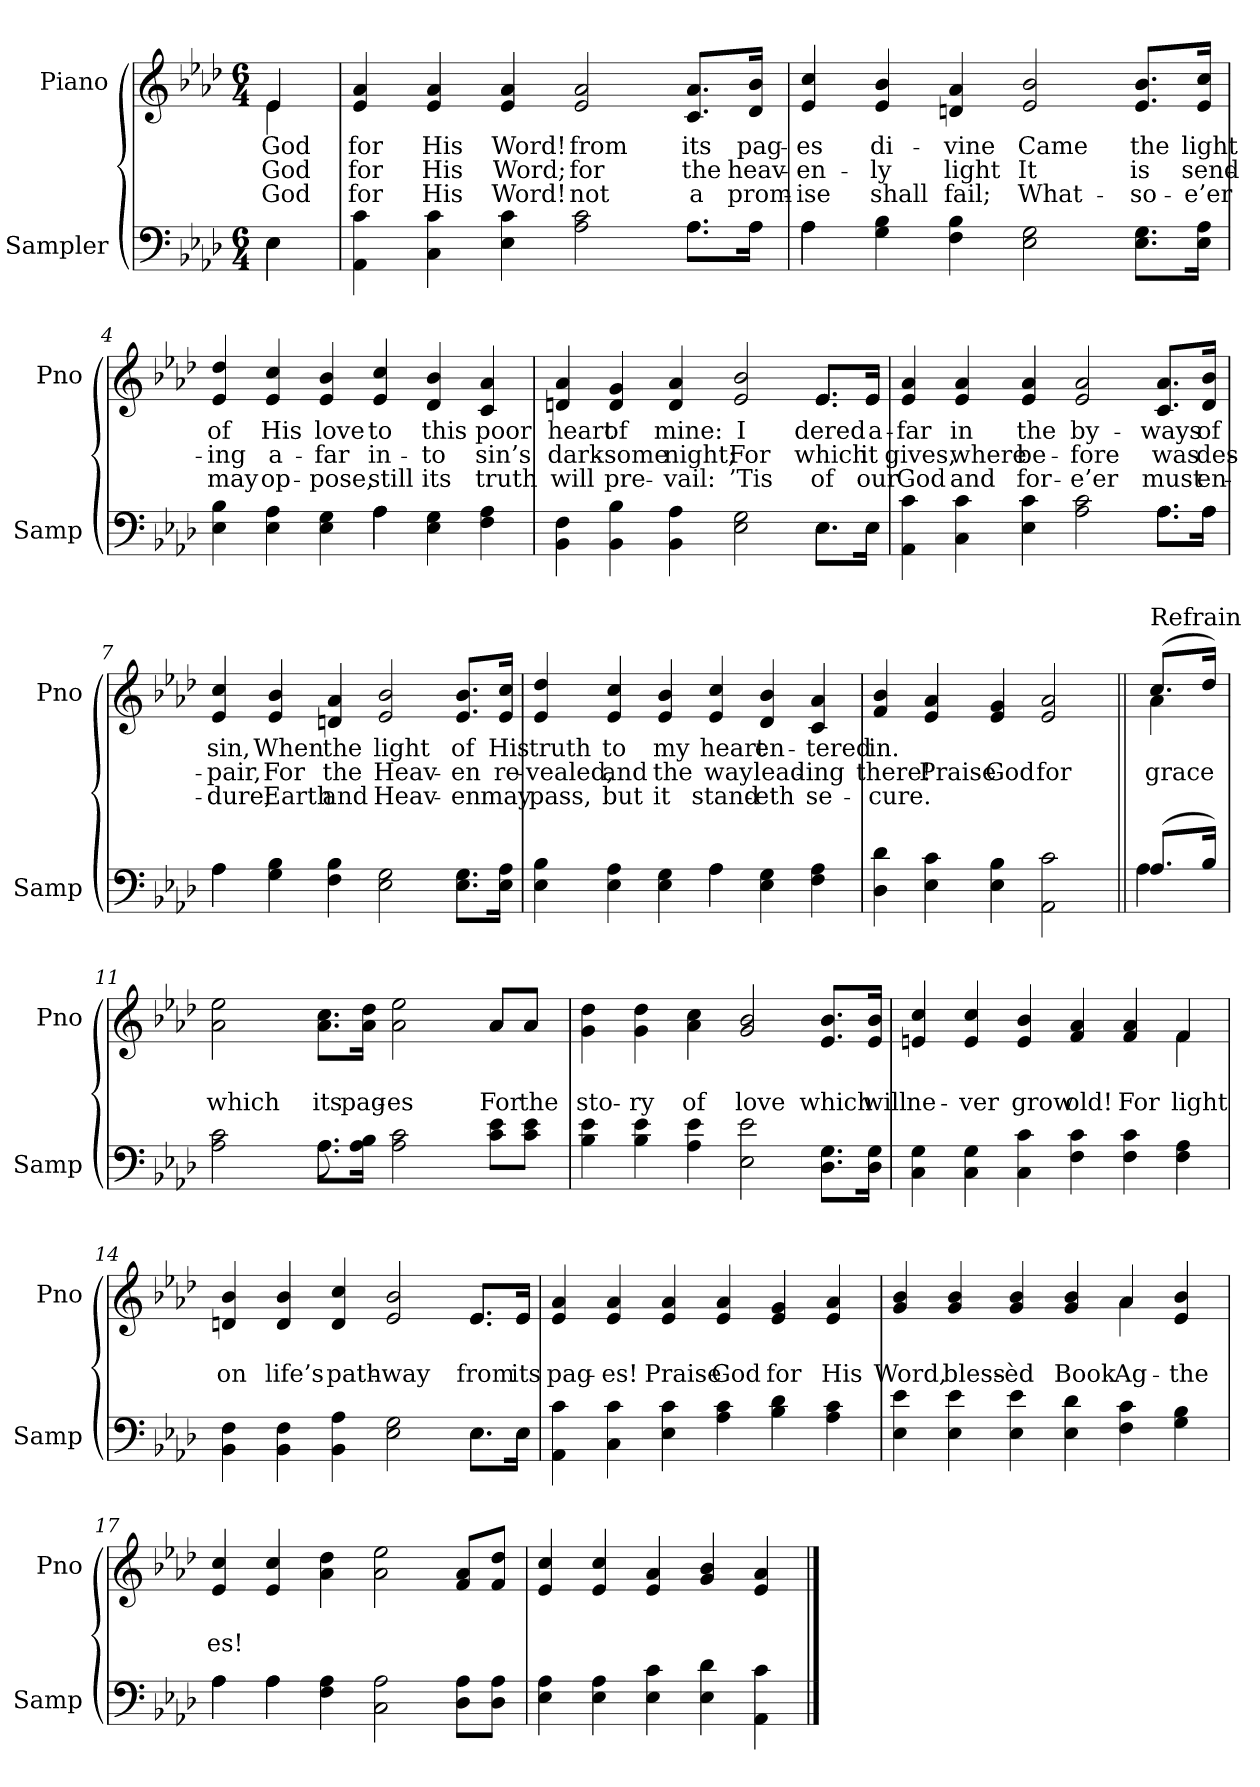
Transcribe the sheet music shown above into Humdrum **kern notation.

**kern	**kern	**text	**text	**text
*part2	*part1	*part1	*part1	*part1
*staff2	*staff1	*staff1	*staff1	*staff1
*I"Sampler	*I"Piano	*	*	*
*I'Samp	*I'Pno	*	*	*
*clefF4	*clefG2	*	*	*
*k[b-e-a-d-]	*k[b-e-a-d-]	*	*	*
*A-:	*A-:	*	*	*
*M6/4	*M6/4	*	*	*
=1	=1	=1	=1	=1
*^	*^	*	*	*
4E-\	4E-	4e-/	4e-	God	God	God
*	*	*v	*v	*	*	*
=2	=2	=2	=2	=2	=2
4AA- 4c	4ryy	4e- 4a-	for	for	for
*v	*v	*	*	*	*
4C 4c	4e- 4a-	His	His	His
4E- 4c	4e- 4a-	Word!	Word;	Word!
2A- 2c	2e- 2a-	from	for	not
*^	*	*	*	*
8.A-\L	8.A-\L	8.c/ 8.a-/L	its	the	a
16A-\Jk	16A-\Jk	16d-/ 16b-/Jk	pag-	heav-	prom-
=3	=3	=3	=3	=3	=3
4A-\	4A-	4e- 4cc	-es	-en-	-ise
4G 4B-	1ryy	4e- 4b-	di-	-ly	shall
4F 4B-	.	4dn 4a-	-vine	light	fail;
2E- 2G	.	2e- 2b-	Came	It	What-
8.E-\ 8.G\L	4ryy	8.e-/ 8.b-/L	the	is	-so-
16E-\ 16A-\Jk	.	16e-/ 16cc/Jk	light	send-	-e’er
=4	=4	=4	=4	=4	=4
4E- 4B-	2.ryy	4e- 4dd-	of	-ing	may
4E- 4A-	.	4e- 4cc	His	a-	op-
4E- 4G	.	4e- 4b-	love	-far	-pose,
4A-\	4A-	4e- 4cc	to	in-	still
4E- 4G	2ryy	4d- 4b-	this	-to	its
4F 4A-	.	4c 4a-	poor	sin’s	truth
=5	=5	=5	=5	=5	=5
*	*	*^	*	*	*
4BB- 4F	4ryy	4dn 4a-	4ryy	heart	dark-	will
*v	*v	*	*	*	*	*
*	*v	*v	*	*	*
4BB- 4B-	4d 4g	of	-some	pre-
4BB- 4A-	4d 4a-	mine:	night;	-vail:
2E- 2G	2e- 2b-	I	For	’Tis
*^	*^	*	*	*
8.E-\L	8.E-\L	8.e-/L	8.e-/L	-dered	which	of
16E-\Jk	16E-\Jk	16e-/Jk	16e-/Jk	a-	it	our
*	*	*v	*v	*	*	*
=6	=6	=6	=6	=6	=6
4AA- 4c	4ryy	4e- 4a-	-far	gives,	God
*v	*v	*	*	*	*
4C 4c	4e- 4a-	in	where	and
4E- 4c	4e- 4a-	the	be-	for-
2A- 2c	2e- 2a-	by-	-fore	-e’er
*^	*	*	*	*
8.A-\L	8.A-\L	8.c/ 8.a-/L	-ways	was	must
16A-\Jk	16A-\Jk	16d-/ 16b-/Jk	of	des-	en-
=7	=7	=7	=7	=7	=7
4A-\	4A-	4e- 4cc	sin,	-pair,	-dure;
4G 4B-	1ryy	4e- 4b-	When	For	Earth
4F 4B-	.	4dn 4a-	the	the	and
2E- 2G	.	2e- 2b-	light	Heav-	Heav-
8.E-\ 8.G\L	4ryy	8.e-/ 8.b-/L	of	-en	-en
16E-\ 16A-\Jk	.	16e-/ 16cc/Jk	His	re-	may
=8	=8	=8	=8	=8	=8
4E- 4B-	2.ryy	4e- 4dd-	truth	-vealed,	pass,
4E- 4A-	.	4e- 4cc	to	and	but
4E- 4G	.	4e- 4b-	my	the	it
4A-\	4A-	4e- 4cc	heart	way	stand-
4E- 4G	2ryy	4d- 4b-	en-	lead-	-eth
4F 4A-	.	4c 4a-	-tered	-ing	se-
*v	*v	*	*	*	*
=9	=9	=9	=9	=9
4D- 4d-	4f 4b-	in.	there!	-cure.
4E- 4c	4e- 4a-	.	Praise	.
4E- 4B-	4e- 4g	.	God	.
2AA- 2c	2e- 2a-	.	for	.
=10||	=10||	=10||	=10||	=10||
*^	*^	*	*	*
!	!	!LO:TX:t=Refrain	!	!	!	!
(8.A-/L	4A-	(8.cc/L	4a-	.	grace	.
16B-/Jk)	.	16dd-/Jk)	.	.	.	.
=11	=11	=11	=11	=11	=11	=11
2A- 2c	2ryy	2a- 2ee-	4ryy	.	which	.
*	*	*v	*v	*	*	*
8.A-\L	8.A-	8.a-\ 8.cc\L	.	its	.
16A-\ 16B-\Jk	2ryy	16a-\ 16dd-\Jk	.	pag-	.
2A- 2c	.	2a- 2ee-	.	-es	.
.	4ryy	.	.	.	.
*	*	*^	*	*	*
8c\ 8e-\L	.	8a-/L	8a-/L	.	For	.
8c\ 8e-\J	.	8a-/J	8a-/J	.	the	.
.	16ryy	.	.	.	.	.
*v	*v	*	*	*	*	*
*	*v	*v	*	*	*
=12	=12	=12	=12	=12
4B- 4e-	4g 4dd-	.	sto-	.
4B- 4e-	4g 4dd-	.	-ry	.
4A- 4e-	4a- 4cc	.	of	.
2E- 2e-	2g 2b-	.	love	.
8.D-\ 8.G\L	8.e-/ 8.b-/L	.	which	.
16D-\ 16G\Jk	16e-/ 16b-/Jk	.	will	.
=13	=13	=13	=13	=13
*	*^	*	*	*
4C 4G	4en 4cc	4ryy	.	ne-	.
*	*v	*v	*	*	*
4C 4G	4e 4cc	.	-ver	.
4C 4c	4e 4b-	.	grow	.
4F 4c	4f 4a-	.	old!	.
4F 4c	4f 4a-	.	For	.
*	*^	*	*	*
4F 4A-	4f/	4f	.	light	.
=14	=14	=14	=14	=14	=14
*^	*	*	*	*	*
4BB- 4F	4ryy	4dn 4b-	4ryy	.	on	.
*v	*v	*	*	*	*	*
*	*v	*v	*	*	*
4BB- 4F	4d 4b-	.	life’s	.
4BB- 4A-	4d 4cc	.	path-	.
2E- 2G	2e- 2b-	.	-way	.
*^	*^	*	*	*
8.E-\L	8.E-\L	8.e-/L	8.e-/L	.	from	.
16E-\Jk	16E-\Jk	16e-/Jk	16e-/Jk	.	its	.
*v	*v	*	*	*	*	*
*	*v	*v	*	*	*
=15	=15	=15	=15	=15
4AA-\ 4c\	4e- 4a-	.	pag-	.
4C\ 4c\	4e- 4a-	.	-es!	.
4E-\ 4c\	4e- 4a-	.	Praise	.
4A-\ 4c\	4e- 4a-	.	God	.
4B-\ 4d-\	4e- 4g	.	for	.
4A-\ 4c\	4e- 4a-	.	His	.
=16	=16	=16	=16	=16
*	*^	*	*	*
4E- 4e-	4g 4b-	1ryy	.	Word,	.
4E- 4e-	4g 4b-	.	.	bless-	.
4E- 4e-	4g 4b-	.	.	-èd	.
4E- 4d-	4g 4b-	.	.	Book	.
4F 4c	4a-/	4a-	.	Ag-	.
4G 4B-	4e- 4b-	4ryy	.	the	.
*	*v	*v	*	*	*
=17	=17	=17	=17	=17
*^	*	*	*	*
4A-\	4A-	4e- 4cc	.	-es!	.
4A-\	4A-	4e- 4cc	.	.	.
4F 4A-	1ryy	4a- 4dd-	.	.	.
2C 2A-	.	2a- 2ee-	.	.	.
8D-\ 8A-\L	.	8f/ 8a-/L	.	.	.
8D-\ 8A-\J	.	8f/ 8dd-/J	.	.	.
*v	*v	*	*	*	*
=18	=18	=18	=18	=18
4E- 4A-	4e- 4cc	.	.	.
4E- 4A-	4e- 4cc	.	.	.
4E- 4c	4e- 4a-	.	.	.
4E- 4d-	4g 4b-	.	.	.
4AA- 4c	4e- 4a-	.	.	.
==	==	==	==	==
*-	*-	*-	*-	*-
